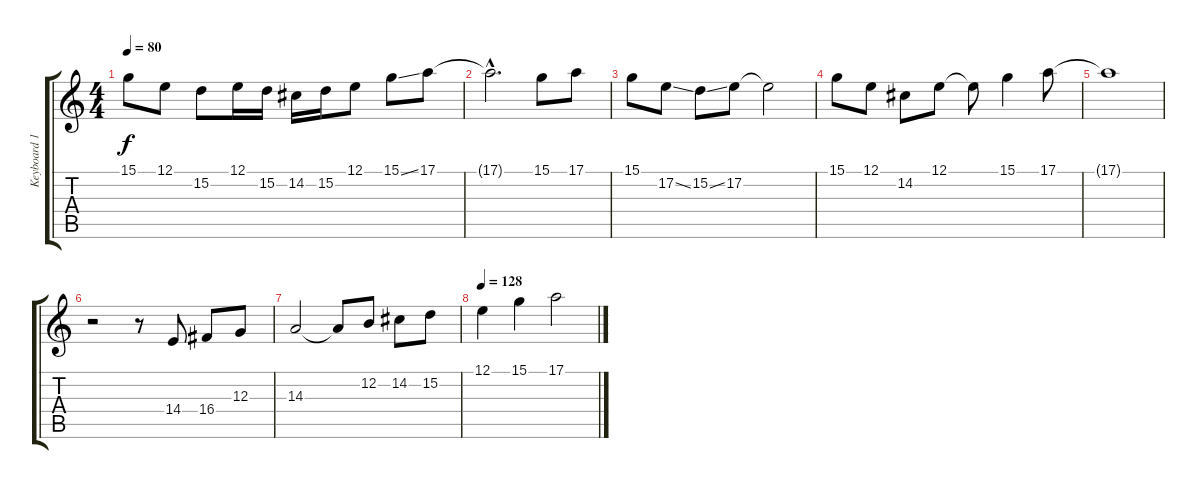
\track ("Keyboard 1" "Keyboard 1") {instrument bagpipe}
\staff {score tabs}
\tuning (E4 B3 G3 D3 A2 E2) {hide}
\ts (4 4)
\tempo 80
\clef g2
\ks c
15.1.8{dy f} 12.1.8 15.2.8 12.1.16 15.2.16 14.2.16 15.2.16 12.1.8 15.1{ss}.8 17.1.8 |
17.1{hac t}.2{d} 15.1.8 17.1.8 |
15.1.8 17.2{ss}.8 15.2{ss}.8 17.2.8 17.2{t}.2 |
15.1.8 12.1.8 14.2.8 12.1.8 12.1{t}.8 15.1.4 17.1.8 |
17.1{t}.1 |
r.2 r.8 14.4.8 16.4.8 12.3.8 |
14.3.2 14.3{t}.8 12.2.8 14.2.8 15.2.8 |
\tempo 128
12.1.4 15.1.4 17.1.2
